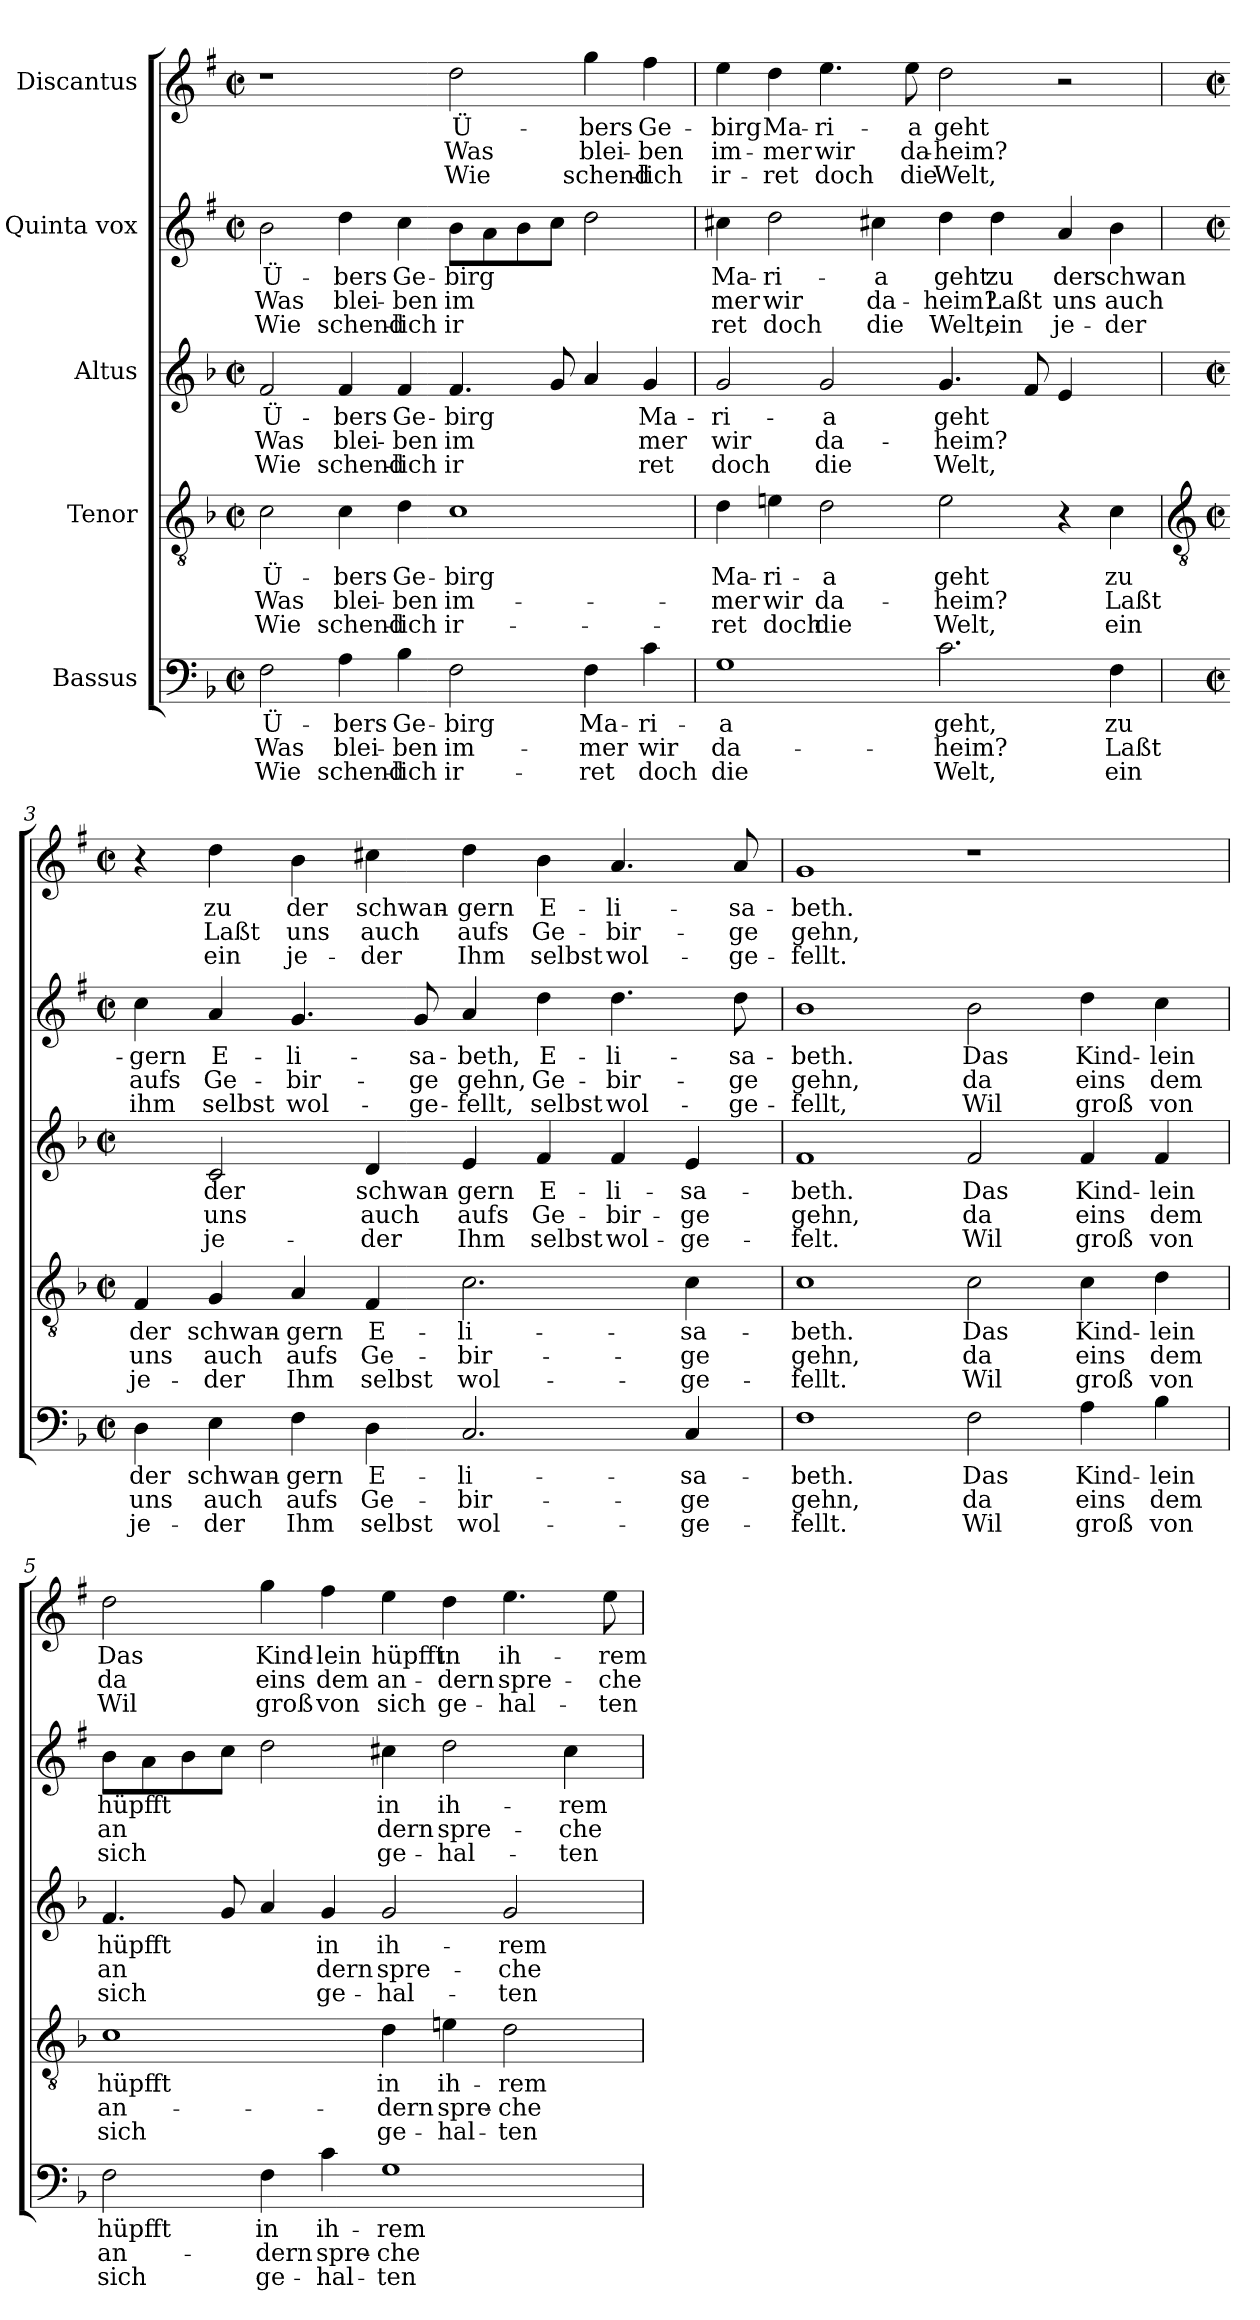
**kern	**text	**text	**text	**kern	**text	**text	**text	**kern	**text	**text	**text	**kern	**text	**text	**text	**kern	**text	**text	**text
*part5	*part5	*part5	*part5	*part4	*part4	*part4	*part4	*part3	*part3	*part3	*part3	*part2	*part2	*part2	*part2	*part1	*part1	*part1	*part1
*staff5	*staff5	*staff5	*staff5	*staff4	*staff4	*staff4	*staff4	*staff3	*staff3	*staff3	*staff3	*staff2	*staff2	*staff2	*staff2	*staff1	*staff1	*staff1	*staff1
*I"Bassus	*	*	*	*I"Tenor	*	*	*	*I"Altus	*	*	*	*I"Quinta vox	*	*	*	*I"Discantus	*	*	*
*clefF4	*	*	*	*clefGv2	*	*	*	*clefG2	*	*	*	*clefG2	*	*	*	*clefG2	*	*	*
*	*	*	*	*	*	*	*	*	*	*	*	*ITrd1c2	*	*	*	*ITrd1c2	*	*	*
*k[b-]	*	*	*	*k[b-]	*	*	*	*k[b-]	*	*	*	*k[b-]	*	*	*	*k[b-]	*	*	*
*F:	*	*	*	*F:	*	*	*	*F:	*	*	*	*F:	*	*	*	*F:	*	*	*
*M4/2	*	*	*	*M4/2	*	*	*	*M4/2	*	*	*	*M4/2	*	*	*	*M4/2	*	*	*
*met(c|)	*	*	*	*met(c|)	*	*	*	*met(c|)	*	*	*	*met(c|)	*	*	*	*met(c|)	*	*	*
=1	=1	=1	=1	=1	=1	=1	=1	=1	=1	=1	=1	=1	=1	=1	=1	=1	=1	=1	=1
!	!LO:LY:b	!LO:LY:b	!LO:LY:b	!	!LO:LY:b	!LO:LY:b	!LO:LY:b	!	!LO:LY:b	!LO:LY:b	!LO:LY:b	!	!LO:LY:b	!LO:LY:b	!LO:LY:b	!	!	!	!
2F	Ü-	-Was	Wie	2c	Ü-	-Was	Wie	2f	Ü-	-Was	Wie	2a	Ü-	-Was	Wie	1r	.	.	.
!	!LO:LY:b	!LO:LY:b	!LO:LY:b	!	!LO:LY:b	!LO:LY:b	!LO:LY:b	!	!LO:LY:b	!LO:LY:b	!LO:LY:b	!	!LO:LY:b	!LO:LY:b	!LO:LY:b	!	!	!	!
4A	bers	blei-	-schend-	4c	bers	blei-	-schend-	4f	bers	blei-	-schend-	4cc	bers	blei-	-schend-	.	.	.	.
!	!LO:LY:b	!LO:LY:b	!LO:LY:b	!	!LO:LY:b	!LO:LY:b	!LO:LY:b	!	!LO:LY:b	!LO:LY:b	!LO:LY:b	!	!LO:LY:b	!LO:LY:b	!LO:LY:b	!	!	!	!
4B-	-Ge-	-ben	lich	4d	-Ge-	-ben	lich	4f	-Ge-	-ben	lich	4b-	-Ge-	-ben	lich	.	.	.	.
!	!LO:LY:b	!LO:LY:b	!LO:LY:b	!	!LO:LY:b	!LO:LY:b	!LO:LY:b	!	!LO:LY:b	!LO:LY:b	!LO:LY:b	!	!LO:LY:b	!LO:LY:b	!LO:LY:b	!	!LO:LY:b	!LO:LY:b	!LO:LY:b
2F	birg	im-	-ir-	1c	birg	im-	-ir-	4.f	birg	im	ir	8aL	birg	im	ir	2cc	Ü-	-Was	Wie
.	.	.	.	.	.	.	.	.	.	.	.	8g	.	.	.	.	.	.	.
.	.	.	.	.	.	.	.	.	.	.	.	8a	.	.	.	.	.	.	.
.	.	.	.	.	.	.	.	8g	.	.	.	8b-J	.	.	.	.	.	.	.
!	!LO:LY:b	!LO:LY:b	!LO:LY:b	!	!	!	!	!	!	!	!	!	!	!	!	!	!LO:LY:b	!LO:LY:b	!LO:LY:b
4F	-Ma-	-mer	ret	.	.	.	.	4a	.	.	.	2cc	.	.	.	4ff	bers	blei-	-schend-
!	!LO:LY:b	!LO:LY:b	!LO:LY:b	!	!	!	!	!	!LO:LY:b	!LO:LY:b	!LO:LY:b	!	!	!	!	!	!LO:LY:b	!LO:LY:b	!LO:LY:b
4c	ri-	-wir	doch	.	.	.	.	4g	Ma-	-mer	ret	.	.	.	.	4ee	-Ge-	-ben	lich
=2	=2	=2	=2	=2	=2	=2	=2	=2	=2	=2	=2	=2	=2	=2	=2	=2	=2	=2	=2
!	!LO:LY:b	!LO:LY:b	!LO:LY:b	!	!LO:LY:b	!LO:LY:b	!LO:LY:b	!	!LO:LY:b	!LO:LY:b	!LO:LY:b	!	!LO:LY:b	!LO:LY:b	!LO:LY:b	!	!LO:LY:b	!LO:LY:b	!LO:LY:b
1G	a	da-	-die	4d	-Ma-	-mer	ret	2g	ri-	-wir	doch	4bn	Ma-	-mer	ret	4dd	birg	im-	-ir-
!	!	!	!	!	!LO:LY:b	!LO:LY:b	!LO:LY:b	!	!	!	!	!	!LO:LY:b	!LO:LY:b	!LO:LY:b	!	!LO:LY:b	!LO:LY:b	!LO:LY:b
.	.	.	.	4en	ri-	-wir	doch	.	.	.	.	2cc	ri-	-wir	doch	4cc	-Ma-	-mer	ret
!	!	!	!	!	!LO:LY:b	!LO:LY:b	!LO:LY:b	!	!LO:LY:b	!LO:LY:b	!LO:LY:b	!	!	!	!	!	!LO:LY:b	!LO:LY:b	!LO:LY:b
.	.	.	.	2d	a	da-	-die	2g	a	da-	-die	.	.	.	.	4.dd	ri-	-wir	doch
!	!	!	!	!	!	!	!	!	!	!	!	!	!LO:LY:b	!LO:LY:b	!LO:LY:b	!	!	!	!
.	.	.	.	.	.	.	.	.	.	.	.	4bn	a	da-	-die	.	.	.	.
!	!	!	!	!	!	!	!	!	!	!	!	!	!	!	!	!	!LO:LY:b	!LO:LY:b	!LO:LY:b
.	.	.	.	.	.	.	.	.	.	.	.	.	.	.	.	8dd	a	da-	-die
!	!LO:LY:b	!LO:LY:b	!LO:LY:b	!	!LO:LY:b	!LO:LY:b	!LO:LY:b	!	!LO:LY:b	!LO:LY:b	!LO:LY:b	!	!LO:LY:b	!LO:LY:b	!LO:LY:b	!	!LO:LY:b	!LO:LY:b	!LO:LY:b
2.c	geht,	heim?	Welt,	2e	geht	heim?	Welt,	4.g	geht	heim?	Welt,	4cc	geht	heim?	Welt,	2cc	geht	heim?	Welt,
!	!	!	!	!	!	!	!	!	!	!	!	!	!LO:LY:b	!LO:LY:b	!LO:LY:b	!	!	!	!
.	.	.	.	.	.	.	.	.	.	.	.	4cc	zu	Laßt	ein	.	.	.	.
.	.	.	.	.	.	.	.	8f	.	.	.	.	.	.	.	.	.	.	.
!	!	!	!	!	!	!	!	!	!	!	!	!	!LO:LY:b	!LO:LY:b	!LO:LY:b	!	!	!	!
.	.	.	.	4r	.	.	.	4e	.	.	.	4g	der	uns	je-	2r	.	.	.
!	!LO:LY:b	!LO:LY:b	!LO:LY:b	!	!LO:LY:b	!LO:LY:b	!LO:LY:b	!	!LO:LY:b	!LO:LY:b	!LO:LY:b	!	!LO:LY:b	!LO:LY:b	!LO:LY:b	!	!	!	!
4F	zu	Laßt	ein	4c	zu	Laßt	ein	[4fyy	zu_	Laßt_	ein_	4a	-schwan-	-auch	der	.	.	.	.
!!LO:LB:g=z
=3	=3	=3	=3	=3	=3	=3	=3	=3	=3	=3	=3	=3	=3	=3	=3	=3	=3	=3	=3
*	*	*	*	*clefGv2	*	*	*	*	*	*	*	*	*	*	*	*	*	*	*
*M4/2	*	*	*	*M4/2	*	*	*	*M4/2	*	*	*	*M4/2	*	*	*	*M4/2	*	*	*
*met(c|)	*	*	*	*met(c|)	*	*	*	*met(c|)	*	*	*	*met(c|)	*	*	*	*met(c|)	*	*	*
!	!LO:LY:b	!LO:LY:b	!LO:LY:b	!	!LO:LY:b	!LO:LY:b	!LO:LY:b	!	!LO:LY:b	!LO:LY:b	!LO:LY:b	!	!LO:LY:b	!LO:LY:b	!LO:LY:b	!	!	!	!
4D	der	uns	je-	4F	der	uns	je-	4fyy]	_	_	_	4b-	gern	aufs	ihm	4r	.	.	.
!	!LO:LY:b	!LO:LY:b	!LO:LY:b	!	!LO:LY:b	!LO:LY:b	!LO:LY:b	!	!LO:LY:b	!LO:LY:b	!LO:LY:b	!	!LO:LY:b	!LO:LY:b	!LO:LY:b	!	!LO:LY:b	!LO:LY:b	!LO:LY:b
4E	-schwan-	-auch	der	4G	-schwan-	-auch	der	2c	der	uns	je-	4g	E-	-Ge-	-selbst	4cc	zu	Laßt	ein
!	!LO:LY:b	!LO:LY:b	!LO:LY:b	!	!LO:LY:b	!LO:LY:b	!LO:LY:b	!	!	!	!	!	!LO:LY:b	!LO:LY:b	!LO:LY:b	!	!LO:LY:b	!LO:LY:b	!LO:LY:b
4F	gern	aufs	Ihm	4A	gern	aufs	Ihm	.	.	.	.	4.f	li-	-bir-	-wol-	4a	der	uns	je-
!	!LO:LY:b	!LO:LY:b	!LO:LY:b	!	!LO:LY:b	!LO:LY:b	!LO:LY:b	!	!LO:LY:b	!LO:LY:b	!LO:LY:b	!	!	!	!	!	!LO:LY:b	!LO:LY:b	!LO:LY:b
4D	E-	-Ge-	-selbst	4F	E-	-Ge-	-selbst	4d	-schwan-	-auch	der	.	.	.	.	4bn	-schwan-	-auch	der
!	!	!	!	!	!	!	!	!	!	!	!	!	!LO:LY:b	!LO:LY:b	!LO:LY:b	!	!	!	!
.	.	.	.	.	.	.	.	.	.	.	.	8f	-sa-	-ge	ge-	.	.	.	.
!	!LO:LY:b	!LO:LY:b	!LO:LY:b	!	!LO:LY:b	!LO:LY:b	!LO:LY:b	!	!LO:LY:b	!LO:LY:b	!LO:LY:b	!	!LO:LY:b	!LO:LY:b	!LO:LY:b	!	!LO:LY:b	!LO:LY:b	!LO:LY:b
2.C	li-	-bir-	-wol-	2.c	li-	-bir-	-wol-	4e	gern	aufs	Ihm	4g	-beth,	gehn,	fellt,	4cc	gern	aufs	Ihm
!	!	!	!	!	!	!	!	!	!LO:LY:b	!LO:LY:b	!LO:LY:b	!	!LO:LY:b	!LO:LY:b	!LO:LY:b	!	!LO:LY:b	!LO:LY:b	!LO:LY:b
.	.	.	.	.	.	.	.	4f	E-	-Ge-	-selbst	4cc	E-	-Ge-	-selbst	4a	E-	-Ge-	-selbst
!	!	!	!	!	!	!	!	!	!LO:LY:b	!LO:LY:b	!LO:LY:b	!	!LO:LY:b	!LO:LY:b	!LO:LY:b	!	!LO:LY:b	!LO:LY:b	!LO:LY:b
.	.	.	.	.	.	.	.	4f	li-	-bir-	-wol-	4.cc	li-	-bir-	-wol-	4.g	li-	-bir-	-wol-
!	!LO:LY:b	!LO:LY:b	!LO:LY:b	!	!LO:LY:b	!LO:LY:b	!LO:LY:b	!	!LO:LY:b	!LO:LY:b	!LO:LY:b	!	!	!	!	!	!	!	!
4C	-sa-	-ge	ge-	4c	-sa-	-ge	ge-	4e	-sa-	-ge	ge-	.	.	.	.	.	.	.	.
!	!	!	!	!	!	!	!	!	!	!	!	!	!LO:LY:b	!LO:LY:b	!LO:LY:b	!	!LO:LY:b	!LO:LY:b	!LO:LY:b
.	.	.	.	.	.	.	.	.	.	.	.	8cc	-sa-	-ge	ge-	8g	-sa-	-ge	ge-
=4	=4	=4	=4	=4	=4	=4	=4	=4	=4	=4	=4	=4	=4	=4	=4	=4	=4	=4	=4
!	!LO:LY:b	!LO:LY:b	!LO:LY:b	!	!LO:LY:b	!LO:LY:b	!LO:LY:b	!	!LO:LY:b	!LO:LY:b	!LO:LY:b	!	!LO:LY:b	!LO:LY:b	!LO:LY:b	!	!LO:LY:b	!LO:LY:b	!LO:LY:b
1F	-beth.	gehn,	fellt.	1c	-beth.	gehn,	fellt.	1f	-beth.	gehn,	felt.	1a	-beth.	gehn,	fellt,	1f	-beth.	gehn,	fellt.
!	!LO:LY:b	!LO:LY:b	!LO:LY:b	!	!LO:LY:b	!LO:LY:b	!LO:LY:b	!	!LO:LY:b	!LO:LY:b	!LO:LY:b	!	!LO:LY:b	!LO:LY:b	!LO:LY:b	!	!	!	!
2F	Das	da	Wil	2c	Das	da	Wil	2f	Das	da	Wil	2a	Das	da	Wil	1r	.	.	.
!	!LO:LY:b	!LO:LY:b	!LO:LY:b	!	!LO:LY:b	!LO:LY:b	!LO:LY:b	!	!LO:LY:b	!LO:LY:b	!LO:LY:b	!	!LO:LY:b	!LO:LY:b	!LO:LY:b	!	!	!	!
4A	Kind-	-eins	groß	4c	Kind-	-eins	groß	4f	Kind-	-eins	groß	4cc	Kind-	-eins	groß	.	.	.	.
!	!LO:LY:b	!LO:LY:b	!LO:LY:b	!	!LO:LY:b	!LO:LY:b	!LO:LY:b	!	!LO:LY:b	!LO:LY:b	!LO:LY:b	!	!LO:LY:b	!LO:LY:b	!LO:LY:b	!	!	!	!
4B-	lein	dem	von	4d	lein	dem	von	4f	lein	dem	von	4b-	lein	dem	von	.	.	.	.
=5	=5	=5	=5	=5	=5	=5	=5	=5	=5	=5	=5	=5	=5	=5	=5	=5	=5	=5	=5
!	!LO:LY:b	!LO:LY:b	!LO:LY:b	!	!LO:LY:b	!LO:LY:b	!LO:LY:b	!	!LO:LY:b	!LO:LY:b	!LO:LY:b	!	!LO:LY:b	!LO:LY:b	!LO:LY:b	!	!LO:LY:b	!LO:LY:b	!LO:LY:b
2F	hüpfft	an-	-sich	1c	hüpfft	an-	-sich	4.f	hüpfft	an	sich	8aL	hüpfft	an	sich	2cc	Das	da	Wil
.	.	.	.	.	.	.	.	.	.	.	.	8g	.	.	.	.	.	.	.
.	.	.	.	.	.	.	.	.	.	.	.	8a	.	.	.	.	.	.	.
.	.	.	.	.	.	.	.	8g	.	.	.	8b-J	.	.	.	.	.	.	.
!	!LO:LY:b	!LO:LY:b	!LO:LY:b	!	!	!	!	!	!	!	!	!	!	!	!	!	!LO:LY:b	!LO:LY:b	!LO:LY:b
4F	in	dern	ge-	.	.	.	.	4a	.	.	.	2cc	.	.	.	4ff	Kind-	-eins	groß
!	!LO:LY:b	!LO:LY:b	!LO:LY:b	!	!	!	!	!	!LO:LY:b	!LO:LY:b	!LO:LY:b	!	!	!	!	!	!LO:LY:b	!LO:LY:b	!LO:LY:b
4c	-ih-	-spre-	-hal-	.	.	.	.	4g	in	dern	ge-	.	.	.	.	4ee	lein	dem	von
!	!LO:LY:b	!LO:LY:b	!LO:LY:b	!	!LO:LY:b	!LO:LY:b	!LO:LY:b	!	!LO:LY:b	!LO:LY:b	!LO:LY:b	!	!LO:LY:b	!LO:LY:b	!LO:LY:b	!	!LO:LY:b	!LO:LY:b	!LO:LY:b
1G	-rem	che	ten	4d	in	dern	ge-	2g	-ih-	-spre-	-hal-	4bn	in	dern	ge-	4dd	hüpfft	an-	-sich
!	!	!	!	!	!LO:LY:b	!LO:LY:b	!LO:LY:b	!	!	!	!	!	!LO:LY:b	!LO:LY:b	!LO:LY:b	!	!LO:LY:b	!LO:LY:b	!LO:LY:b
.	.	.	.	4en	-ih-	-spre-	-hal-	.	.	.	.	2cc	-ih-	-spre-	-hal-	4cc	in	dern	ge-
!	!	!	!	!	!LO:LY:b	!LO:LY:b	!LO:LY:b	!	!LO:LY:b	!LO:LY:b	!LO:LY:b	!	!	!	!	!	!LO:LY:b	!LO:LY:b	!LO:LY:b
.	.	.	.	2d	-rem	che	ten	2g	-rem	che	ten	.	.	.	.	4.dd	-ih-	-spre-	-hal-
!	!	!	!	!	!	!	!	!	!	!	!	!	!LO:LY:b	!LO:LY:b	!LO:LY:b	!	!	!	!
.	.	.	.	.	.	.	.	.	.	.	.	4b	-rem	che	ten	.	.	.	.
!	!	!	!	!	!	!	!	!	!	!	!	!	!	!	!	!	!LO:LY:b	!LO:LY:b	!LO:LY:b
.	.	.	.	.	.	.	.	.	.	.	.	.	.	.	.	8dd	-rem	che	ten
=	=	=	=	=	=	=	=	=	=	=	=	=	=	=	=	=	=	=	=
*-	*-	*-	*-	*-	*-	*-	*-	*-	*-	*-	*-	*-	*-	*-	*-	*-	*-	*-	*-
